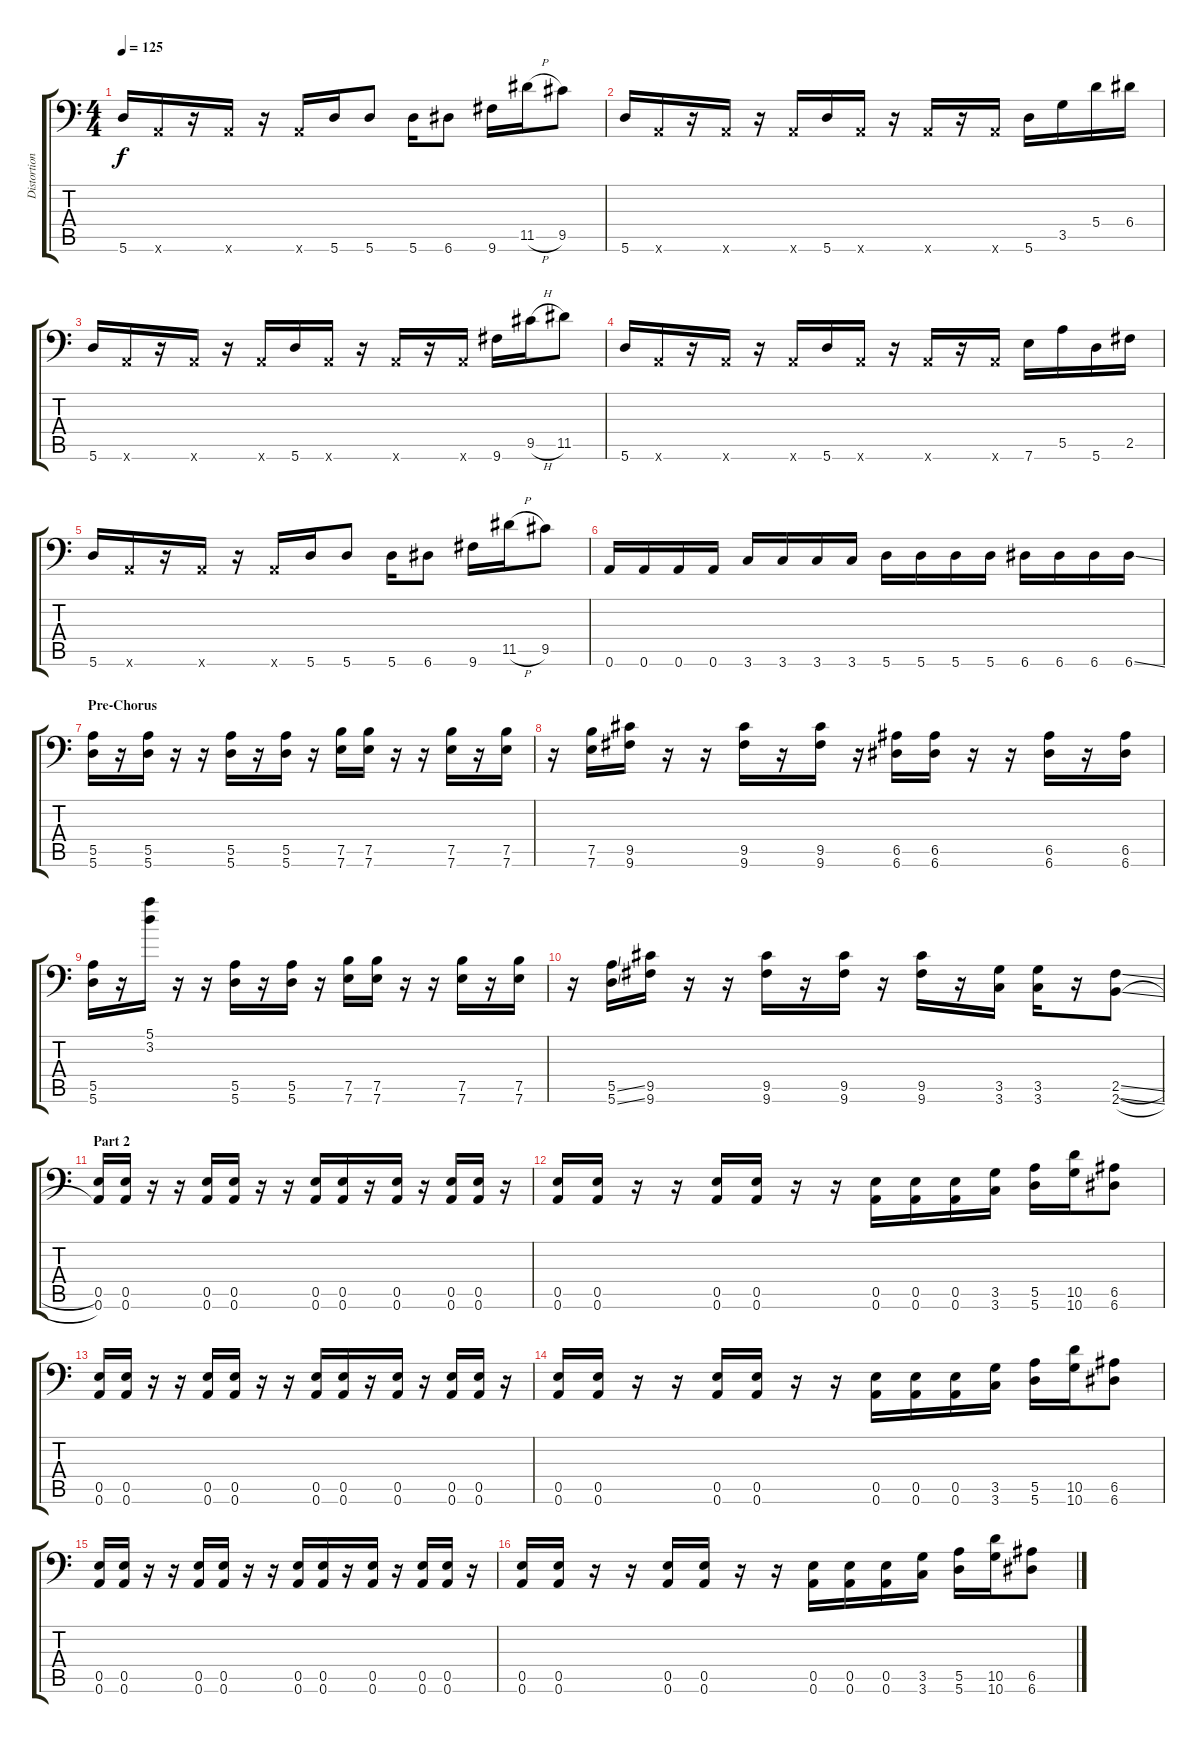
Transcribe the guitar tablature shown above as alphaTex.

\track ("Distortion Guitar" "Distortion") {instrument distortionguitar}
\staff {score tabs}
\tuning (E4 B3 G3 A2 E2 A1) {hide}
\ts (4 4)
\tempo 125
\clef f4
\ks c
5.6.16{dy f} 0.6{x}.16 r.16 0.6{x}.16 r.16 0.6{x}.16 5.6.16 5.6.8 5.6.16 6.6.8 9.6.16 11.5{h}.16 9.5.8 |
5.6.16 0.6{x}.16 r.16 0.6{x}.16 r.16 0.6{x}.16 5.6.16 0.6{x}.16 r.16 0.6{x}.16 r.16 0.6{x}.16 5.6.16 3.5.16 5.4.16 6.4.16 |
5.6.16 0.6{x}.16 r.16 0.6{x}.16 r.16 0.6{x}.16 5.6.16 0.6{x}.16 r.16 0.6{x}.16 r.16 0.6{x}.16 9.6.16 9.5{h}.16 11.5.8 |
5.6.16 0.6{x}.16 r.16 0.6{x}.16 r.16 0.6{x}.16 5.6.16 0.6{x}.16 r.16 0.6{x}.16 r.16 0.6{x}.16 7.6.16 5.5.16 5.6.16 2.5.16 |
5.6.16 0.6{x}.16 r.16 0.6{x}.16 r.16 0.6{x}.16 5.6.16 5.6.8 5.6.16 6.6.8 9.6.16 11.5{h}.16 9.5.8 |
0.6.16 0.6.16 0.6.16 0.6.16 3.6.16 3.6.16 3.6.16 3.6.16 5.6.16 5.6.16 5.6.16 5.6.16 6.6.16 6.6.16 6.6.16 6.6{ss}.16 |
\section ("" "Pre-Chorus")
(5.5 5.6).16 r.16 (5.5 5.6).16 r.16 r.16 (5.5 5.6).16 r.16 (5.5 5.6).16 r.16 (7.5 7.6).16 (7.5 7.6).16 r.16 r.16 (7.5 7.6).16 r.16 (7.5 7.6).16 |
r.16 (7.5 7.6).16 (9.5 9.6).16 r.16 r.16 (9.5 9.6).16 r.16 (9.5 9.6).16 r.16 (6.5 6.6).16 (6.5 6.6).16 r.16 r.16 (6.5 6.6).16 r.16 (6.5 6.6).16 |
(5.5 5.6).16 r.16 (5.1 3.2).16 r.16 r.16 (5.5 5.6).16 r.16 (5.5 5.6).16 r.16 (7.5 7.6).16 (7.5 7.6).16 r.16 r.16 (7.5 7.6).16 r.16 (7.5 7.6).16 |
r.16 (5.5{ss} 5.6{ss}).16 (9.5 9.6).16 r.16 r.16 (9.5 9.6).16 r.16 (9.5 9.6).16 r.16 (9.5 9.6).16 r.16 (3.5 3.6).16 (3.5 3.6).16 r.16 (2.5{sl} 2.6{sl}).8 |
\section ("" "Part 2")
(0.5 0.6).16 (0.5 0.6).16 r.16 r.16 (0.5 0.6).16 (0.5 0.6).16 r.16 r.16 (0.5 0.6).16 (0.5 0.6).16 r.16 (0.5 0.6).16 r.16 (0.5 0.6).16 (0.5 0.6).16 r.16 |
(0.5 0.6).16 (0.5 0.6).16 r.16 r.16 (0.5 0.6).16 (0.5 0.6).16 r.16 r.16 (0.5 0.6).16 (0.5 0.6).16 (0.5 0.6).16 (3.5 3.6).16 (5.5 5.6).16 (10.5 10.6).16 (6.5 6.6).8 |
(0.5 0.6).16 (0.5 0.6).16 r.16 r.16 (0.5 0.6).16 (0.5 0.6).16 r.16 r.16 (0.5 0.6).16 (0.5 0.6).16 r.16 (0.5 0.6).16 r.16 (0.5 0.6).16 (0.5 0.6).16 r.16 |
(0.5 0.6).16 (0.5 0.6).16 r.16 r.16 (0.5 0.6).16 (0.5 0.6).16 r.16 r.16 (0.5 0.6).16 (0.5 0.6).16 (0.5 0.6).16 (3.5 3.6).16 (5.5 5.6).16 (10.5 10.6).16 (6.5 6.6).8 |
(0.5 0.6).16 (0.5 0.6).16 r.16 r.16 (0.5 0.6).16 (0.5 0.6).16 r.16 r.16 (0.5 0.6).16 (0.5 0.6).16 r.16 (0.5 0.6).16 r.16 (0.5 0.6).16 (0.5 0.6).16 r.16 |
(0.5 0.6).16 (0.5 0.6).16 r.16 r.16 (0.5 0.6).16 (0.5 0.6).16 r.16 r.16 (0.5 0.6).16 (0.5 0.6).16 (0.5 0.6).16 (3.5 3.6).16 (5.5 5.6).16 (10.5 10.6).16 (6.5 6.6).8
